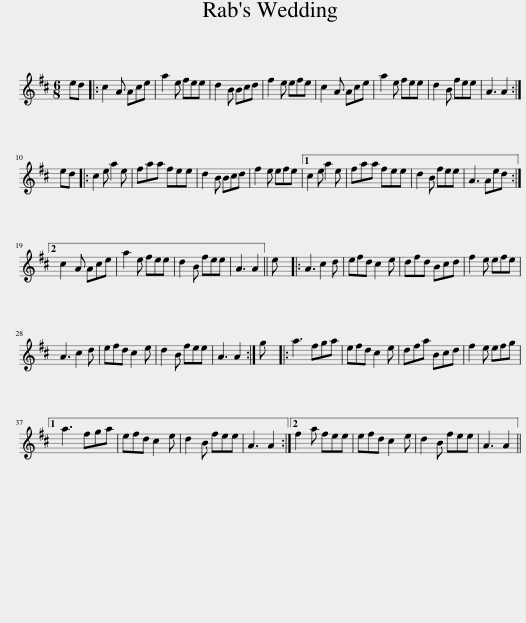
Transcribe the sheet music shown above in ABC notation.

X:1
L:1/8
M:6/8
I:linebreak $
K:D
V:1 treble
V:1
 ed |: c2 A Ace | a2 e fee | d2 B Bcd | f2 e efe | %5
 c2 A Ace | a2 e fee | d2 B fee | A3 A2 :|$ ed |: %10
 c2 e a2 e | faa fee | d2 B Bcd | f2 e efe |1 c2 e a2 e | %15
 faa fee | d2 B fee | A3 Aed :|2$ c2 A Ace | a2 e fee | %20
 d2 B fee | A3 A2 || e |: A3 c2 d | efd c2 e | %25
 dfd Bcd | f2 e efe |$ A3 c2 d | efd c2 e | d2 B fee | %30
 A3 A2 :| g |: a3 fga | efd c2 e | dfa Bcd | %35
 f2 e efg |1$ a3 fga | efd c2 e | d2 B fee | A3 A2 :|2 %40
 f2 a fee | efd c2 e | d2 B fee | A3 A2 || %44
